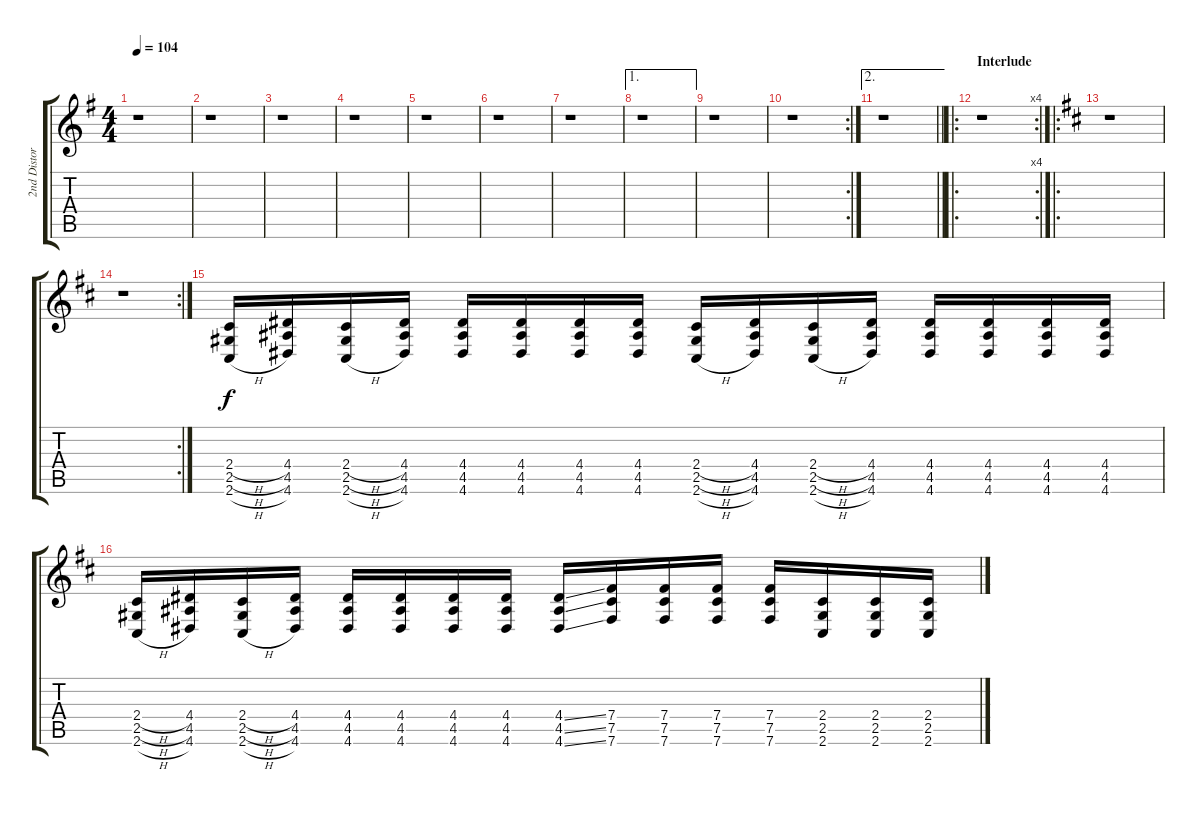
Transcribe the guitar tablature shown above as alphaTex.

\track ("2nd Distortion" "2nd Distor") {instrument distortionguitar}
\staff {score tabs}
\tuning (Db4 Ab3 E3 B2 Gb2 B1) {hide}
\ts (4 4)
\tempo 104
\clef g2
\ks g
r.1{dy f} |
r.1 |
r.1 |
r.1 |
r.1 |
r.1 |
r.1 |
\ae 1
r.1 |
r.1 |
\rc 2
r.1 |
\ae 2
\barLineRight lightlight
r.1 |
\ro
\rc 4
\section ("" "Interlude")
r.1 |
\ro
\ks d
r.1 |
\rc 2
r.1 |
(2.4{h} 2.5{h} 2.6{h}).16 (4.4 4.5 4.6).16 (2.4{h} 2.5{h} 2.6{h}).16 (4.4 4.5 4.6).16 (4.4 4.5 4.6).16 (4.4 4.5 4.6).16 (4.4 4.5 4.6).16 (4.4 4.5 4.6).16 (2.4{h} 2.5{h} 2.6{h}).16 (4.4 4.5 4.6).16 (2.4{h} 2.5{h} 2.6{h}).16 (4.4 4.5 4.6).16 (4.4 4.5 4.6).16 (4.4 4.5 4.6).16 (4.4 4.5 4.6).16 (4.4 4.5 4.6).16 |
(2.4{h} 2.5{h} 2.6{h}).16 (4.4 4.5 4.6).16 (2.4{h} 2.5{h} 2.6{h}).16 (4.4 4.5 4.6).16 (4.4 4.5 4.6).16 (4.4 4.5 4.6).16 (4.4 4.5 4.6).16 (4.4 4.5 4.6).16 (4.4{ss} 4.5{ss} 4.6{ss}).16 (7.4 7.5 7.6).16 (7.4 7.5 7.6).16 (7.4 7.5 7.6).16 (7.4 7.5 7.6).16 (2.4 2.5 2.6).16 (2.4 2.5 2.6).16 (2.4 2.5 2.6).16
